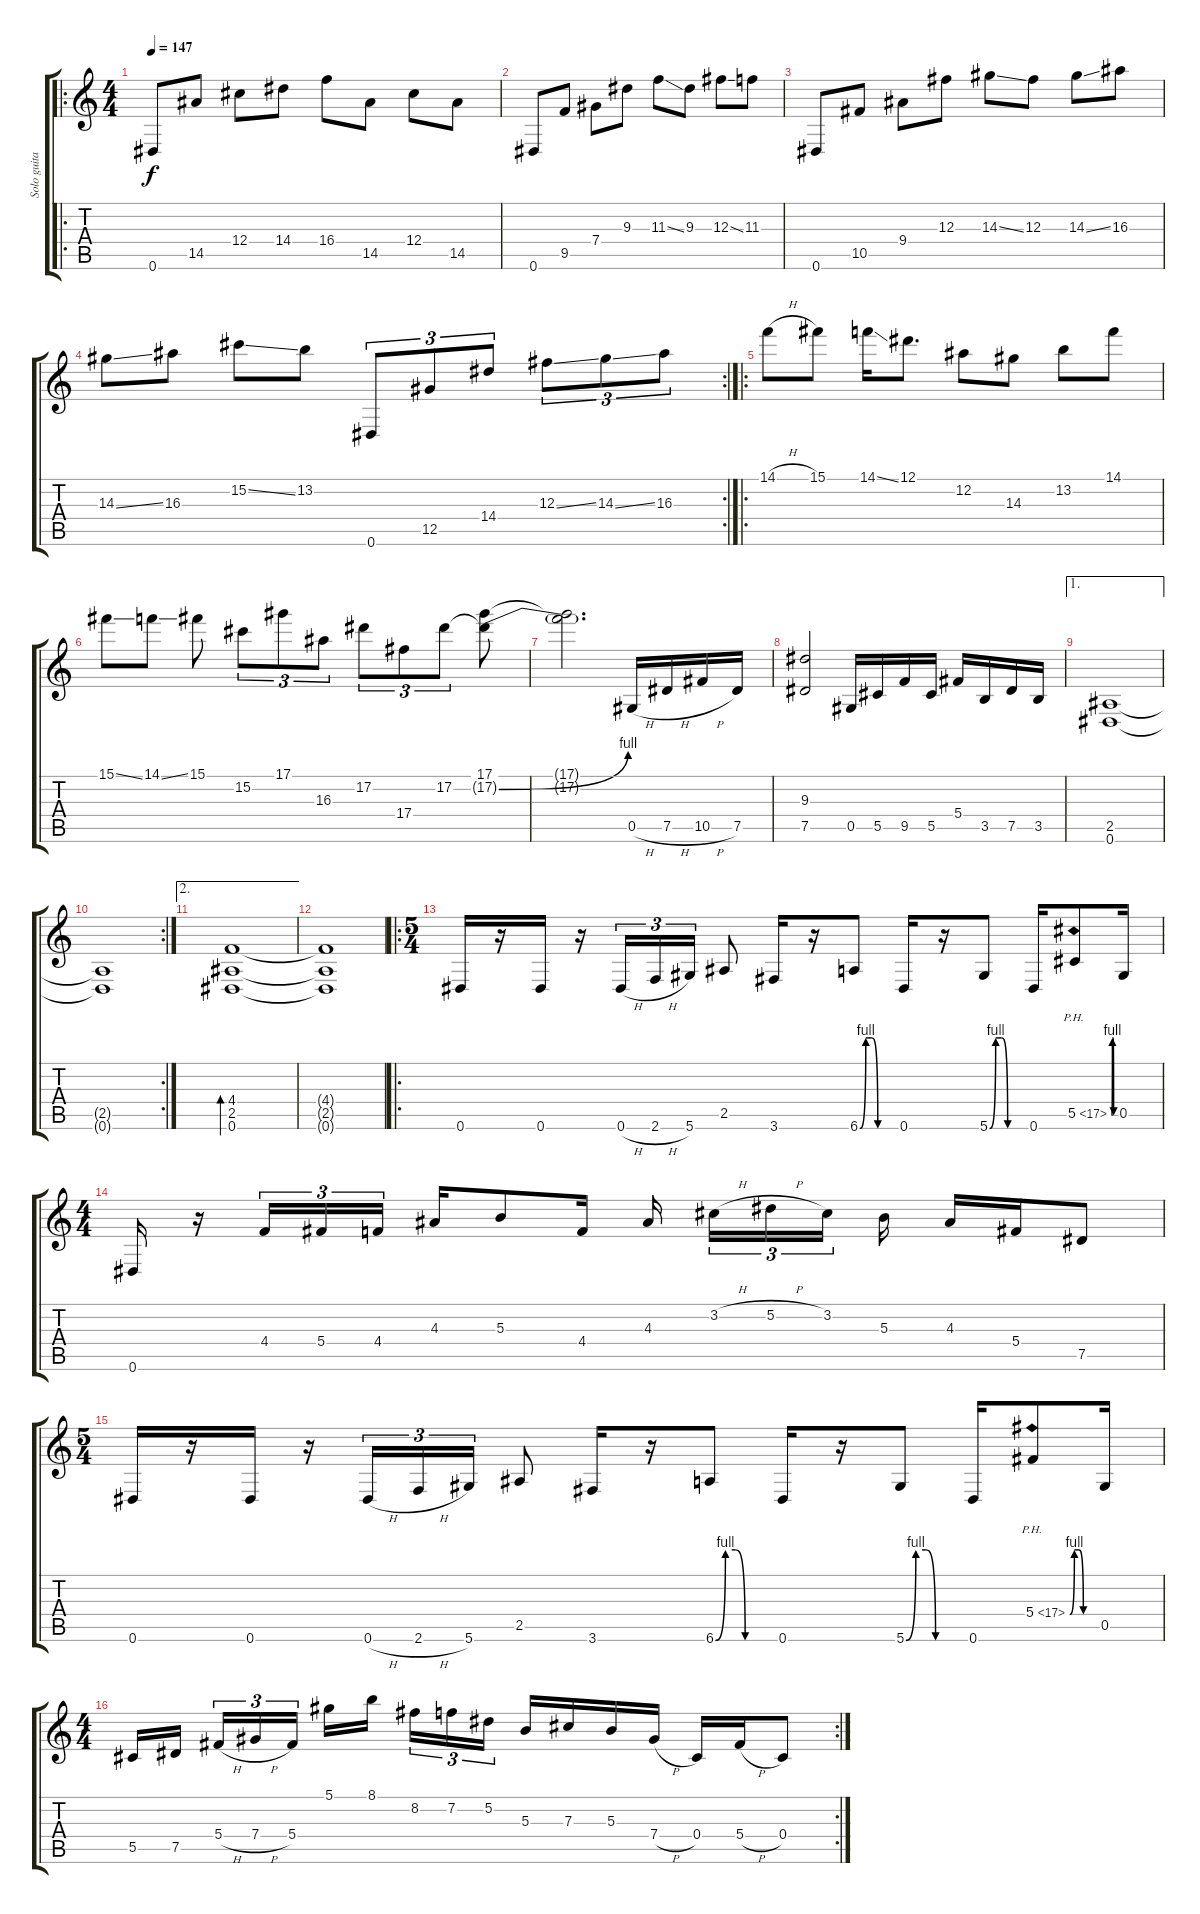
\track ("Solo guitar" "Solo guita") {instrument distortionguitar}
\staff {score tabs}
\tuning (Eb4 Bb3 Gb3 Db3 Ab2 Eb2) {hide}
\ro
\ts (4 4)
\tempo 147
\clef g2
\ks c
0.6.8{dy f} 14.5.8 12.4.8 14.4.8 16.4.8 14.5.8 12.4.8 14.5.8 |
0.6.8 9.5.8 7.4.8 9.3.8 11.3{ss}.8 9.3.8 12.3{ss}.8 11.3.8 |
0.6.8 10.5.8 9.4.8 12.3.8 14.3{ss}.8 12.3.8 14.3{ss}.8 16.3.8 |
\rc 2
14.3{ss}.8 16.3.8 15.2{ss}.8 13.2.8 0.6.8{tu (3 2)} 12.5.8{tu (3 2)} 14.4.8{tu (3 2)} 12.3{ss}.8{tu (3 2)} 14.3{ss}.8{tu (3 2)} 16.3.8{tu (3 2)} |
\ro
14.1{h}.8 15.1.8 14.1{ss}.16 12.1.8{d} 12.2.8 14.3.8 13.2.8 14.1.8 |
15.1{ss}.8 14.1{ss}.8 15.1.8 15.2.8{tu (3 2)} 17.1.8{tu (3 2)} 16.3.8{tu (3 2)} 17.2.8{tu (3 2)} 17.4.8{tu (3 2)} 17.2.8{tu (3 2)} (17.1 17.2{be (bend 0 0 60 4) t}).8 |
(17.1{t} 17.2{t}).2{d} 0.5{h}.16 7.5{h}.16 10.5{h}.16 7.5.16 |
(9.3 7.5).2 0.5.16 5.5.16 9.5.16 5.5.16 5.4.16 3.5.16 7.5.16 3.5.16 |
\ae 1
(2.5 0.6).1 |
\rc 2
(2.5{t} 0.6{t}).1 |
\ae 2
(4.4 2.5 0.6).1{bd 240} |
(4.4{t} 2.5{t} 0.6{t}).1 |
\ro
\ts (5 4)
0.6.16 r.16 0.6.16 r.16 0.6{h}.16{tu (3 2)} 2.6{h}.16{tu (3 2)} 5.6.16{tu (3 2)} 2.5.8 3.6.16 r.16 6.6{be (custom 0 0 10 4 20 4 30 0 60 0)}.8 0.6.16 r.16 5.6{be (custom 0 0 10 4 20 4 30 0 60 0)}.8 0.6.16 5.5{be (custom 0 0 10 4 20 4 30 0 60 0) ph 12}.8 0.5.16 |
\ts (4 4)
0.6.16 r.16 4.4.16{tu (3 2)} 5.4.16{tu (3 2)} 4.4.16{tu (3 2)} 4.3.16 5.3.8 4.4.16 4.3.16{beam splitsecondary} 3.2{h}.16{tu (3 2)} 5.2{h}.16{tu (3 2)} 3.2.16{tu (3 2) beam splitsecondary} 5.3.16 4.3.16 5.4.16 7.5.8 |
\ts (5 4)
0.6.16 r.16 0.6.16 r.16 0.6{h}.16{tu (3 2)} 2.6{h}.16{tu (3 2)} 5.6.16{tu (3 2)} 2.5.8 3.6.16 r.16 6.6{be (custom 0 0 10 4 20 4 30 0 60 0)}.8 0.6.16 r.16 5.6{be (custom 0 0 10 4 20 4 30 0 60 0)}.8 0.6.16 5.4{be (custom 0 0 10 4 20 4 30 0 60 0) ph 12}.8 0.5.16 |
\rc 2
\ts (4 4)
5.5.16 7.5.16{beam splitsecondary} 5.4{h}.16{tu (3 2)} 7.4{h}.16{tu (3 2)} 5.4.16{tu (3 2)} 5.1.16 8.1.16{beam splitsecondary} 8.2.16{tu (3 2)} 7.2.16{tu (3 2)} 5.2.16{tu (3 2)} 5.3.16 7.3.16 5.3.16 7.4{h}.16 0.4.16 5.4{h}.16 0.4.8
